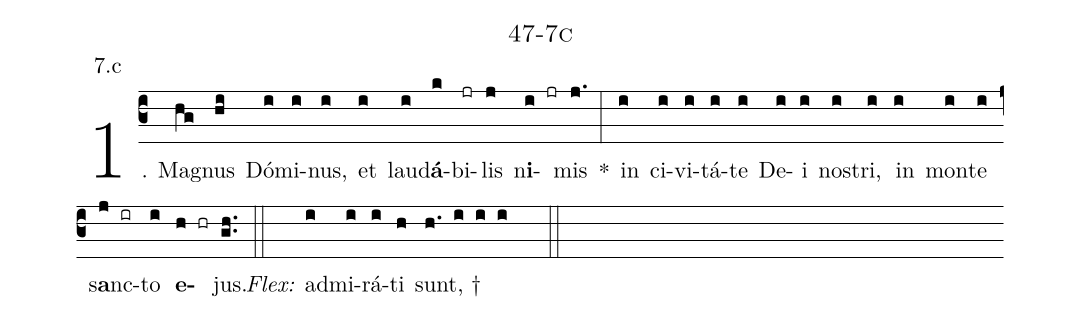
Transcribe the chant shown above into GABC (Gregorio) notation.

name: 47-7c;
annotation: 7.c;
%%
(c3)1. Ma(hg)gnus(hi) Dó(i)mi(i)nus,(i) et(i) lau(i)d<b>á</b>(k)bi(jr)lis(j) n<b>i</b>(i jr)mis(j.) *(:) in(i) ci(i)vi(i)tá(i)te(i) De(i)i(i) nos(i)tri,(i) in(i) mon(i)te(i) s<b>a</b>nc(j ir)to(i) <b>e</b>(h hr)jus.(gh..) (::)
<i>Flex:</i>()  ad(i)mi(i)rá(i)ti(h) sunt, †(h. i i i  ::)
